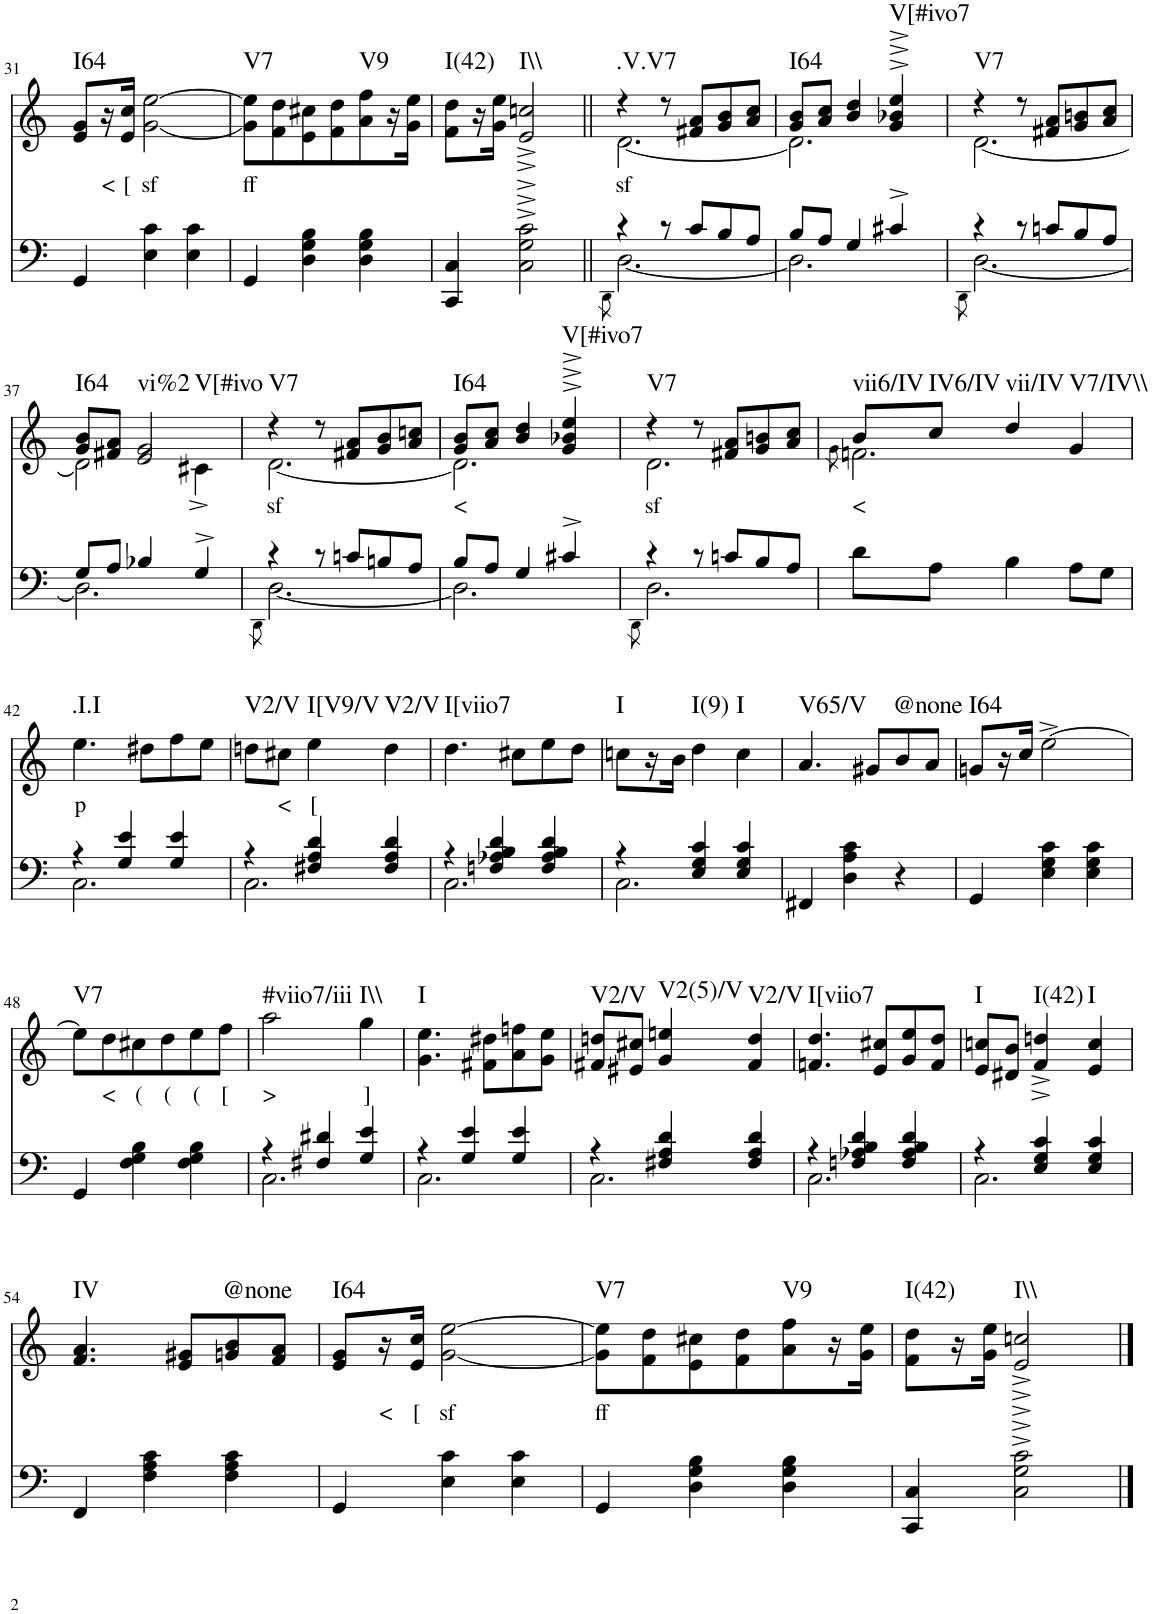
**kern	**kern	**text	**harte
*part2	*part1	*part1	*part1
*staff2	*staff1	*staff1	*
*I"piano	*I"piano	*	*
*I'Pno	*I'Pno	*	*
!!LO:PB:g=z
*clefF4	*clefG2	*	*
*k[]	*k[]	*	*
*M3/4	*M3/4	*	*
=31	=31	=31	=31
!	!	!	!LO:H:kt=I64
4GG/	8e/ 8g/L	.	N
!	!	!LO:LY:b	!
.	16r	<	.
!	!	!LO:LY:b	!
.	16e/ 16cc/JJ	[	.
!	!	!LO:LY:b	!
4E\ 4c\	[2g\ [2ee\	sf	.
4E\ 4c\	.	.	.
=32	=32	=32	=32
!	!	!LO:LY:b	!LO:H:kt=V7
4GG/	8g\] 8ee\]L	ff	N
.	8f\ 8dd\	.	.
4D\ 4G\ 4B\	8e\ 8cc#X\	.	.
.	8f\ 8dd\	.	.
!	!	!	!LO:H:kt=V9
4D\ 4G\ 4B\	8a\ 8ff\	.	N
.	16r	.	.
.	16g\ 16ee\JJ	.	.
=33	=33	=33	=33
!	!	!	!LO:H:kt=I(42)
4CC/ 4C/	8f\ 8dd\L	.	N
.	16r	.	.
.	16g\ 16ee\JJ	.	.
!	!	!	!LO:H:kt=I\\
2C\^ 2G\^ 2c\^	2e/^ 2ccn/^	.	N
=34||	=34||	=34||	=34||
*^	*	*	*
.	8qDD\	.	.	.
*	*	*^	*	*
!	!	!	!	!LO:LY:b	!LO:H:kt=.V.V7
4r	[2.D\	4r	[2.d\	sf	N
8r	.	8r	.	.	.
8c/L	.	8f#X/ 8a/L	.	.	.
8B/	.	8g/ 8b/	.	.	.
8A/J	.	8a/ 8cc/J	.	.	.
=35	=35	=35	=35	=35	=35
!	!	!	!	!	!LO:H:kt=I64
8B/L	2.D\]	8g/ 8b/L	2.d\]	.	N
8A/J	.	8a/ 8cc/J	.	.	.
4G/	.	4b/ 4dd/	.	.	.
!	!	!	!	!	!LO:H:kt=V[#ivo7
4c#X^/	.	4g/^ 4b-X/^ 4ee/^	.	.	N
=36	=36	=36	=36	=36	=36
.	8qDD\	.	.	.	.
!	!	!	!	!	!LO:H:kt=V7
4r	[2.D\	4r	[2.d\	.	N
8r	.	8r	.	.	.
8cn/L	.	8f#X/ 8a/L	.	.	.
8B/	.	8g/ 8bn/	.	.	.
8A/J	.	8a/ 8cc/J	.	.	.
!!LO:LB:g=z	!!
=37	=37	=37	=37	=37	=37
!	!	!	!	!	!LO:H:kt=I64
8G/L	2.D\]	8g/ 8b/L	2d\]	.	N
8A/J	.	8f#X/ 8a/J	.	.	.
!	!	!	!	!	!LO:H:n=1:kt=vi%2
!	!	!	!	!	!LO:H:n=2:kt=V[#ivo
4B-X/	.	2e/ 2g/	.	.	N N
4G^/	.	.	4c#X^\	.	.
=38	=38	=38	=38	=38	=38
.	8qDD\	.	.	.	.
!	!	!	!	!LO:LY:b	!LO:H:kt=V7
4r	[2.D\	4r	[2.d\	sf	N
8r	.	8r	.	.	.
8cn/L	.	8f#X/ 8a/L	.	.	.
8Bn/	.	8g/ 8b/	.	.	.
8A/J	.	8a/ 8ccn/J	.	.	.
=39	=39	=39	=39	=39	=39
!	!	!	!	!LO:LY:b	!LO:H:kt=I64
8B/L	2.D\]	8g/ 8b/L	2.d\]	<	N
8A/J	.	8a/ 8cc/J	.	.	.
4G/	.	4b/ 4dd/	.	.	.
!	!	!	!	!	!LO:H:kt=V[#ivo7
4c#X^/	.	4g/^ 4b-X/^ 4ee/^	.	.	N
=40	=40	=40	=40	=40	=40
.	8qDD\	.	.	.	.
!	!	!	!	!LO:LY:b	!LO:H:kt=V7
4r	2.D\	4r	2.d\	sf	N
8r	.	8r	.	.	.
8cn/L	.	8f#X/ 8a/L	.	.	.
8B/	.	8g/ 8bn/	.	.	.
8A/J	.	8a/ 8cc/J	.	.	.
*v	*v	*	*	*	*
=41	=41	=41	=41	=41
.	.	8qg\	.	.
!	!	!	!LO:LY:b	!LO:H:kt=vii6/IV
8d\L	8b/L	2.fn\	<	N
!	!	!	!	!LO:H:kt=IV6/IV
8A\J	8cc/J	.	.	N
!	!	!	!	!LO:H:kt=vii/IV
4B\	4dd/	.	.	N
!	!	!	!	!LO:H:kt=V7/IV\\
8A\L	4g/	.	.	N
8G\J	.	.	.	.
*	*v	*v	*	*
!!LO:LB:g=z
=42	=42	=42	=42
*^	*	*	*
!	!	!	!LO:LY:b	!LO:H:kt=.I.I
4r	2.C\	4.ee\	p	N
4G/ 4e/	.	.	.	.
.	.	8dd#X\L	.	.
4G/ 4e/	.	8ff\	.	.
.	.	8ee\J	.	.
=43	=43	=43	=43	=43
!	!	!	!	!LO:H:kt=V2/V
4r	2.C\	8ddn\L	.	N
!	!	!	!LO:LY:b	!
.	.	8cc#X\J	<	.
!	!	!	!LO:LY:b	!LO:H:kt=I[V9/V
4F#X/ 4A/ 4d/	.	4ee\	[	N
!	!	!	!	!LO:H:kt=V2/V
4F#/ 4A/ 4d/	.	4dd\	.	N
=44	=44	=44	=44	=44
!	!	!	!	!LO:H:kt=I[viio7
4r	2.C\	4.dd\	.	N
4Fn/ 4A-X/ 4B/ 4d/	.	.	.	.
.	.	8cc#X\L	.	.
4F/ 4A-/ 4B/ 4d/	.	8ee\	.	.
.	.	8dd\J	.	.
=45	=45	=45	=45	=45
!	!	!	!	!LO:H:kt=I
4r	2.C\	8ccn\L	.	N
.	.	16r	.	.
.	.	16b\JJ	.	.
!	!	!	!	!LO:H:kt=I(9)
4E/ 4G/ 4c/	.	4dd\	.	N
!	!	!	!	!LO:H:kt=I
4E/ 4G/ 4c/	.	4cc\	.	N
*v	*v	*	*	*
=46	=46	=46	=46
!	!	!	!LO:H:kt=V65/V
4FF#X/	4.a/	.	N
4D\ 4A\ 4c\	.	.	.
.	8g#X/L	.	.
!	!	!	!LO:H:kt=@none
4r	8b/	.	N
.	8a/J	.	.
=47	=47	=47	=47
!	!	!	!LO:H:kt=I64
4GG/	8gn/L	.	N
.	16r	.	.
.	16cc/JJ	.	.
4E\ 4G\ 4c\	[2ee^\	.	.
4E\ 4G\ 4c\	.	.	.
!!LO:LB:g=z
=48	=48	=48	=48
!	!	!	!LO:H:kt=V7
4GG/	8ee\L]	.	N
!	!	!LO:LY:b	!
.	8dd\	<	.
!	!	!LO:LY:b	!
4F\ 4G\ 4B\	8cc#X\	(	.
!	!	!LO:LY:b	!
.	8dd\	(	.
!	!	!LO:LY:b	!
4F\ 4G\ 4B\	8ee\	(	.
!	!	!LO:LY:b	!
.	8ff\J	[	.
=49	=49	=49	=49
*^	*	*	*
!	!	!	!LO:LY:b	!LO:H:kt=#viio7/iii
4r	2.C\	2aa\	>	N
4F#X/ 4d#X/	.	.	.	.
!	!	!	!LO:LY:b	!LO:H:kt=I\\
4G/ 4e/	.	4gg\	]	N
=50	=50	=50	=50	=50
!	!	!	!	!LO:H:kt=I
4r	2.C\	4.g\ 4.ee\	.	N
4G/ 4e/	.	.	.	.
.	.	8f#X\ 8dd#X\L	.	.
4G/ 4e/	.	8a\ 8ffn\	.	.
.	.	8g\ 8ee\J	.	.
=51	=51	=51	=51	=51
!	!	!	!	!LO:H:kt=V2/V
4r	2.C\	8f#X/ 8ddn/L	.	N
.	.	8e#X/ 8cc#X/J	.	.
!	!	!	!	!LO:H:kt=V2(5)/V
4F#X/ 4A/ 4d/	.	4g/ 4een/	.	N
!	!	!	!	!LO:H:kt=V2/V
4F#/ 4A/ 4d/	.	4f#/ 4dd/	.	N
=52	=52	=52	=52	=52
!	!	!	!	!LO:H:kt=I[viio7
4r	2.C\	4.fn/ 4.dd/	.	N
4Fn/ 4A-X/ 4B/ 4d/	.	.	.	.
.	.	8e/ 8cc#X/L	.	.
4F/ 4A-/ 4B/ 4d/	.	8g/ 8ee/	.	.
.	.	8f/ 8dd/J	.	.
=53	=53	=53	=53	=53
!	!	!	!	!LO:H:kt=I
4r	2.C\	8e/ 8ccn/L	.	N
.	.	8d#X/ 8b/J	.	.
!	!	!	!	!LO:H:kt=I(42)
4E/ 4G/ 4c/	.	4f/^ 4ddn/^	.	N
!	!	!	!	!LO:H:kt=I
4E/ 4G/ 4c/	.	4e/ 4cc/	.	N
*v	*v	*	*	*
!!LO:LB:g=z
=54	=54	=54	=54
!	!	!	!LO:H:kt=IV
4FF/	4.f/ 4.a/	.	N
4F\ 4A\ 4c\	.	.	.
.	8e/ 8g#X/L	.	.
!	!	!	!LO:H:kt=@none
4F\ 4A\ 4c\	8gn/ 8b/	.	N
.	8f/ 8a/J	.	.
=55	=55	=55	=55
!	!	!	!LO:H:kt=I64
4GG/	8e/ 8g/L	.	N
!	!	!LO:LY:b	!
.	16r	<	.
!	!	!LO:LY:b	!
.	16e/ 16cc/JJ	[	.
!	!	!LO:LY:b	!
4E\ 4c\	[2g\ [2ee\	sf	.
4E\ 4c\	.	.	.
=56	=56	=56	=56
!	!	!LO:LY:b	!LO:H:kt=V7
4GG/	8g\] 8ee\]L	ff	N
.	8f\ 8dd\	.	.
4D\ 4G\ 4B\	8e\ 8cc#X\	.	.
.	8f\ 8dd\	.	.
!	!	!	!LO:H:kt=V9
4D\ 4G\ 4B\	8a\ 8ff\	.	N
.	16r	.	.
.	16g\ 16ee\JJ	.	.
=57	=57	=57	=57
!	!	!	!LO:H:kt=I(42)
4CC/ 4C/	8f\ 8dd\L	.	N
.	16r	.	.
.	16g\ 16ee\JJ	.	.
!	!	!	!LO:H:kt=I\\
2C\^ 2G\^ 2c\^	2e/^ 2ccn/^	.	N
==	==	==	==
*-	*-	*-	*-
